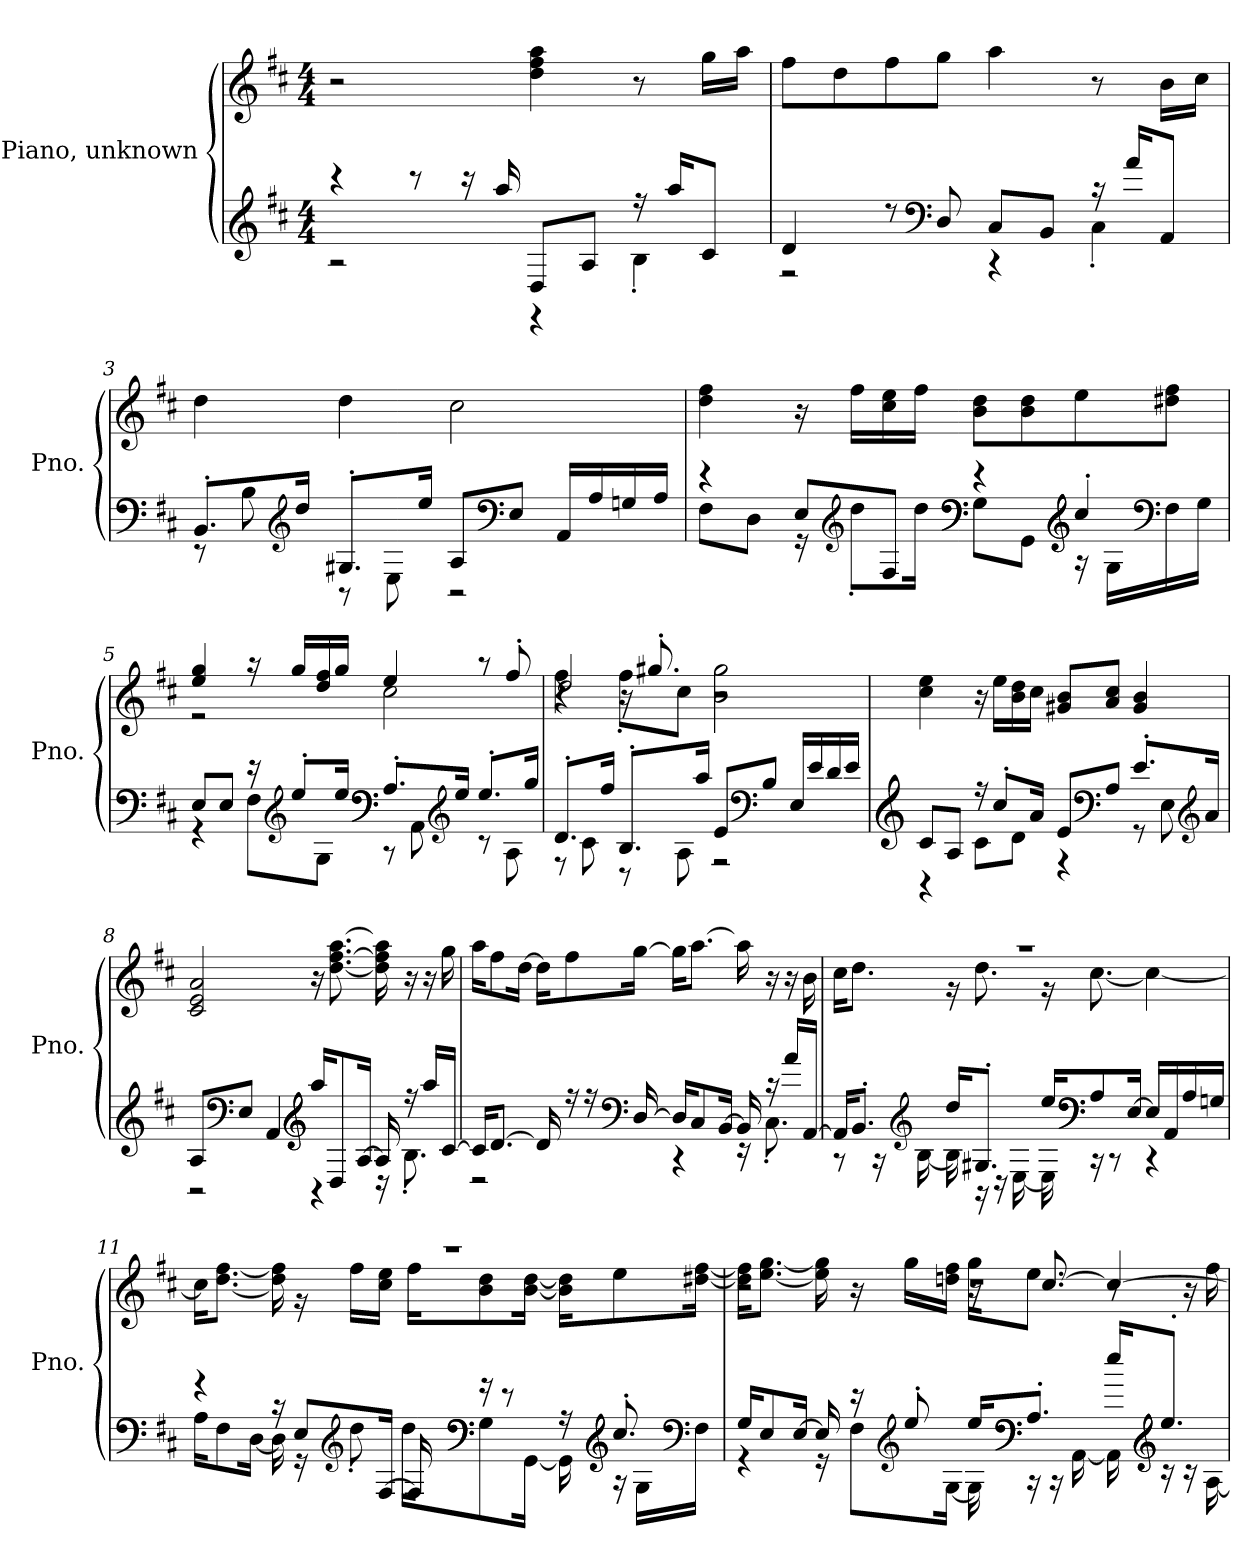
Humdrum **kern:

**kern	**kern
*part1	*part1
*staff2	*staff1
*I"Piano, unknown	*
*I'Pno.	*
*clefG2	*clefG2
*k[f#c#]	*k[f#c#]
*M4/4	*M4/4
*MM120	*MM120
=1	=1
*^	*
4r	2r	2r
8r	.	.
16r	.	.
16aa/	.	.
8D/L	4r	4dd\ 4ff#\ 4aa\
8A/J	.	.
16r	4B'\	8r
16aa/KL	.	.
8c#/J	.	16gg\LL
.	.	16aa\JJ
=2	=2	=2
4d/	2r	8ff#\L
.	.	8dd\
8r	.	8ff#\
*clefF4	*	*
8D/	.	8gg\J
8C#/L	4r	4aa\
8BB/J	.	.
16r	4C#'\	8r
16a/KL	.	.
8AA/J	.	16b\LL
.	.	16cc#\JJ
=3	=3	=3
8.BB'/L	8r	4dd\
.	8B\	.
*clefG2	*	*
16dd/Jk	.	.
8.G#X'/L	8r	4dd\
.	8E\	.
16ee/Jk	.	.
8A/L	2r	2cc#\
*clefF4	*	*
8E/J	.	.
16AA/LL	.	.
16A/	.	.
16Gn/	.	.
16A/JJ	.	.
!!LO:LB:g=z
=4	=4	=4
4r	8F#\L	4dd\ 4ff#\
.	8D\J	.
8E/L	16r	16r
*clefG2	*	*
.	8dd'\L	16ff#\LL
8F#/J	.	16cc#\ 16ee\
.	16dd\Jk	16ff#\JJ
*clefF4	*	*
4r	8G\L	8b\ 8dd\L
.	8GG\J	8b\ 8dd\
*clefG2	*	*
4cc#'/	16r	8ee\
.	16G\LL	.
*clefF4	*	*
.	16F#\	8dd#X\ 8ff#\J
.	16G\JJ	.
=5	=5	=5
*	*	*^
8E/L	4r	4ee/ 4gg/	2r
8E/J	.	.	.
16r	8F#\L	16r	.
*clefG2	*	*	*
8ee'/L	.	16gg/LL	.
.	8G\J	16dd/ 16ff#/	.
16ee/Jk	.	16gg/JJ	.
*clefF4	*	*	*
8.A'/L	8r	4ee/	2cc#\
.	8AA\	.	.
*clefG2	*	*	*
16ee/Jk	.	.	.
8.ee'/L	8r	8r	.
.	8A\	8ff#'/	.
16gg/Jk	.	.	.
!!LO:LB:g=z
=6	=6	=6	=6
*	*	*	*^
8.d'/L	8r	4r	4ff#\	2dd/
.	8c#\	.	.	.
16ff#/Jk	.	.	.	.
8.B'/L	8r	16r	8ff#'\L	.
.	.	8.gg#X'/	.	.
.	8A\	.	8cc#\J	.
16aa/Jk	.	.	.	.
8e/L	2r	2r	2b\ 2gg#\	2r
*clefF4	*	*	*	*
8B/J	.	.	.	.
16E/LL	.	.	.	.
16e/	.	.	.	.
16d/	.	.	.	.
16e/JJ	.	.	.	.
*	*	*v	*v	*v
=7	=7	=7
*clefG2	*	*
8c#/L	4r	4cc#\ 4ee\
8A/J	.	.
16r	8c#\L	16r
8cc#'/L	.	16ee\LL
.	8d\J	16b\ 16dd\
16a/Jk	.	16cc#\JJ
8e/L	4r	8g#X/ 8b/L
*clefF4	*	*
8A/J	.	8a/ 8cc#/J
8.e'/L	8r	4g#/ 4b/
.	8E\	.
*clefG2	*	*
16a/Jk	.	.
!!LO:LB:g=z
=8	=8	=8
8A/L	2r	2c#/ 2e/ 2a/
*clefF4	*	*
8E/J	.	.
4AA/	.	.
*clefG2	*	*
16aa/KL	4r	16r
8D/	.	[8.dd\ [8.ff#\ [8.aa\
[16A/Jk	.	.
16A/]	16r	16dd\] 16ff#\] 16aa\]
16r	8.B'\	16r
16aa/LL	.	16r
[16c#/JJ	.	16gg\
=9	=9	=9
16c#/KL]	2r	16aa\KL
[8.d/J	.	8ff#\
.	.	[16dd\Jk
16d/]	.	16dd\KL]
16r	.	8ff#\
16r	.	.
*clefF4	*	*
[16D/	.	[16gg\Jk
16D/KL]	4r	16gg\KL]
8C#/	.	[8.aa\J
[16BB/Jk	.	.
16BB/]	16r	16aa\]
16r	8.C#'\	16r
16a/LL	.	16r
[16AA/JJ	.	16b\
!!LO:LB:g=z
=10	=10	=10
*	*	*^
16AA/KL]	8r	1r	16cc#\KL
8.BB'/J	.	.	8.dd\J
.	16r	.	.
*clefG2	*	*	*
.	[16B\	.	.
16dd/KL	16B\]	.	16r
8.G#X'/J	16r	.	8.dd\
.	16r	.	.
.	[16E\	.	.
16ee/KL	16E\]	.	16r
*clefF4	*	*	*
8A/	16r	.	[8.cc#\
.	8r	.	.
[16E/Jk	.	.	.
16E/LL]	4r	.	4cc#\_
16AA/	.	.	.
16A/	.	.	.
16Gn/JJ	.	.	.
!!LO:LB:g=z	!!
=11	=11	=11	=11
4r	16A\KL	1r	16cc#\KL]
.	8F#\	.	[8.dd\ [8.ff#\J
.	[16D\Jk	.	.
16r	16D\]	.	16dd\] 16ff#\]
8E/L	16r	.	16r
*clefG2	*	*	*
.	8dd'\	.	16ff#\LL
[16F#/Jk	.	.	16cc#\ 16ee\JJ
16F#/]	16dd\KL	.	16ff#\KL
*clefF4	*	*	*
16r	8G\	.	8b\ 8dd\
8r	.	.	.
.	[16GG\Jk	.	[16b\ [16dd\Jk
16r	16GG\]	.	16b\] 16dd\]KL
*clefG2	*	*	*
8.cc#'/	16r	.	8ee\
.	16G\LL	.	.
*clefF4	*	*	*
.	16F#\JJ	.	[16dd#X\ [16ff#\Jk
!!LO:PB:g=z
=12	=12	=12	=12
*	*	*	*^
16G/KL	4r	1r	16dd#\] 16ff#\]KL	2r
8E/	.	.	[8.ee\ [8.gg\J	.
[16E/Jk	.	.	.	.
16E/]	16r	.	16ee\] 16gg\]	.
16r	8F#\L	.	16r	.
*clefG2	*	*	*	*
8ee'/	.	.	16gg\LL	.
.	[16G\Jk	.	16ddn\ 16ff#\JJ	.
16ee/KL	16G\]	.	16gg\KL	16r
*clefF4	*	*	*	*
8.A'/J	16r	.	8.ee\J	[8.cc#/
.	16r	.	.	.
.	[16AA\	.	.	.
16ee/KL	16AA\]	.	8r	4cc#/_
*clefG2	*	*	*	*
8.ee'/J	16r	.	.	.
.	16r	.	16r	.
.	[16A\	.	16ff#\	.
*v	*v	*	*	*
*	*v	*v	*v
=	=
*-	*-
